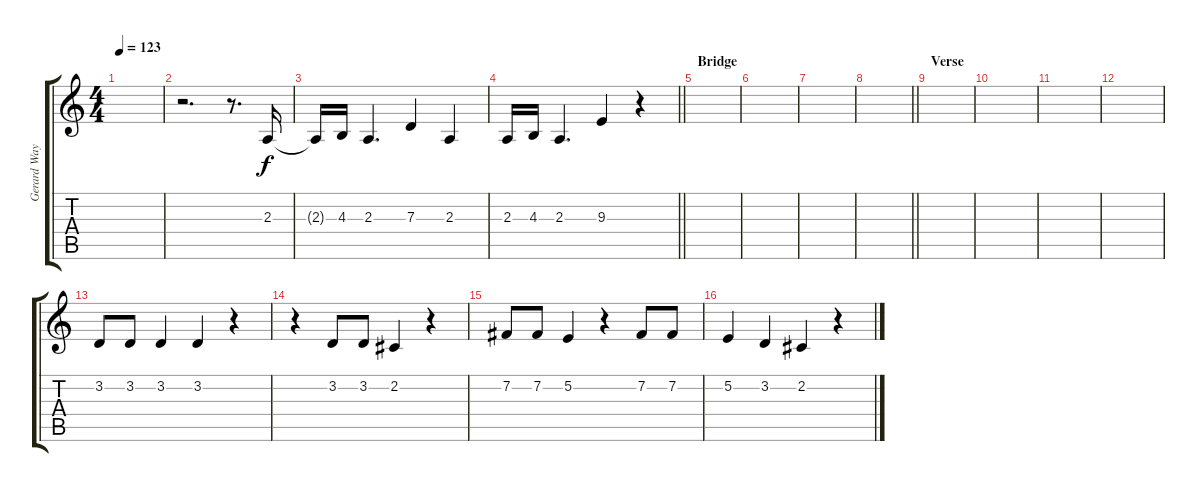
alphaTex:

\track ("Gerard Way" "Gerard Way") {instrument lead1square}
\staff {score tabs}
\tuning (E4 B3 G3 D3 A2 E2) {hide}
\ts (4 4)
\tempo 123
\clef g2
\ks c
|
r.2{d} r.8{d} 2.3.16 |
2.3{t}.16 4.3.16 2.3.4{d} 7.3.4 2.3.4 |
\barLineRight lightlight
2.3.16 4.3.16 2.3.4{d} 9.3.4 r.4 |
\section ("" "Bridge")
|
|
|
\barLineRight lightlight
|
\section ("" "Verse")
|
|
|
|
3.2.8 3.2.8 3.2.4 3.2.4 r.4 |
r.4 3.2.8 3.2.8 2.2.4 r.4 |
7.2.8 7.2.8 5.2.4 r.4 7.2.8 7.2.8 |
5.2.4 3.2.4 2.2.4 r.4
